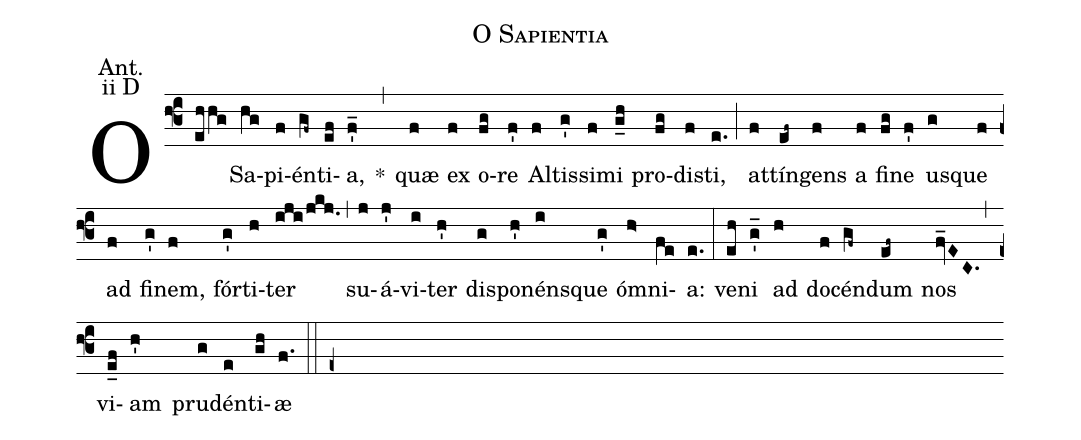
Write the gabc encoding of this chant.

name: O Sapientia;
office-part: Antiphonae Majores Ad Magnificat;
mode: 2;
annotation: Ant.;
annotation: ii D;
%%
(f3) O(ehhg) Sa(hg)pi(f)<v>\'e</v>n(gf~)ti(ef)a,(f_') *(,)
qu<v>\ae</v>(f) ex(f) o(fg)re(f') Al(f)t<v>i</v>s(g')si(f)mi(g_h) pro(fg)di(f)sti,(e.) (;)
at(f)t<v>\'i</v>n(ef~)gens(f) a(f) fi(fg)ne(f') us(g)que(f) ad(f) fi(g')nem,(f) f<v>\'o</v>r(g')ti(h)ter(iji/jkj.) (,)
su(j)<v>\'a</v>(j')vi(i)ter(h') dis(g)po(h')n<v>\'e</v>n(i)sque(g') <v>\'o</v>m(h>)ni(fe)a:(e.) (:)
ve(eh)ni(g_') ad(h) do(f)c<v>\'e</v>n(gf~)dum(ef~) nos(fv_EC.) (,) vi(e_f)am(h') pru(g)d<v>\'e</v>n(e)ti(gh)<v>\ae</v>(f.) (::e+)
